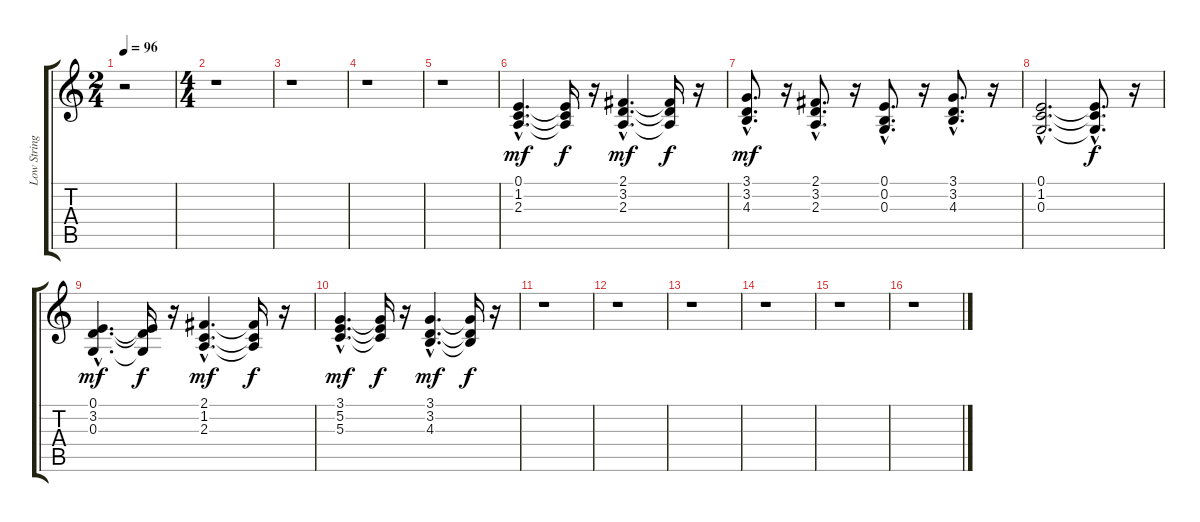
\track ("Low String Ensemble" "Low String") {instrument stringensemble1}
\staff {score tabs}
\tuning (E4 B3 G3 D3 A2 E2) {hide}
\ts (2 4)
\tempo 96
\clef g2
\ks c
r.2{dy mf instrument stringensemble1} |
\ts (4 4)
r.1 |
r.1 |
r.1 |
r.1 |
(0.1{hac} 1.2{hac} 2.3{hac}).4{d} (0.1{t} 1.2{t} 2.3{t}).16{dy f} r.16 (2.1{hac} 3.2{hac} 2.3{hac}).4{d dy mf} (2.1{t} 3.2{t} 2.3{t}).16{dy f} r.16 |
(3.1{hac} 3.2{hac} 4.3{hac}).8{d dy mf} r.16 (2.1{hac} 3.2{hac} 2.3{hac}).8{d} r.16 (0.1{hac} 0.2{hac} 0.3{hac}).8{d} r.16 (3.1{hac} 3.2{hac} 4.3{hac}).8{d} r.16 |
(0.1{hac} 1.2{hac} 0.3{hac}).2{d} (0.1{hac t} 1.2{hac t} 0.3{hac t}).8{d dy f} r.16 |
(0.1{hac} 3.2{hac} 0.3{hac}).4{d dy mf} (0.1{t} 3.2{t} 0.3{t}).16{dy f} r.16 (2.1{hac} 1.2{hac} 2.3{hac}).4{d dy mf} (2.1{t} 1.2{t} 2.3{t}).16{dy f} r.16 |
(3.1{hac} 5.2{hac} 5.3{hac}).4{d dy mf} (3.1{t} 5.2{t} 5.3{t}).16{dy f} r.16 (3.1{hac} 3.2{hac} 4.3{hac}).4{d dy mf} (3.1{t} 3.2{t} 4.3{t}).16{dy f} r.16 |
r.1 |
r.1 |
r.1 |
r.1 |
r.1 |
r.1
